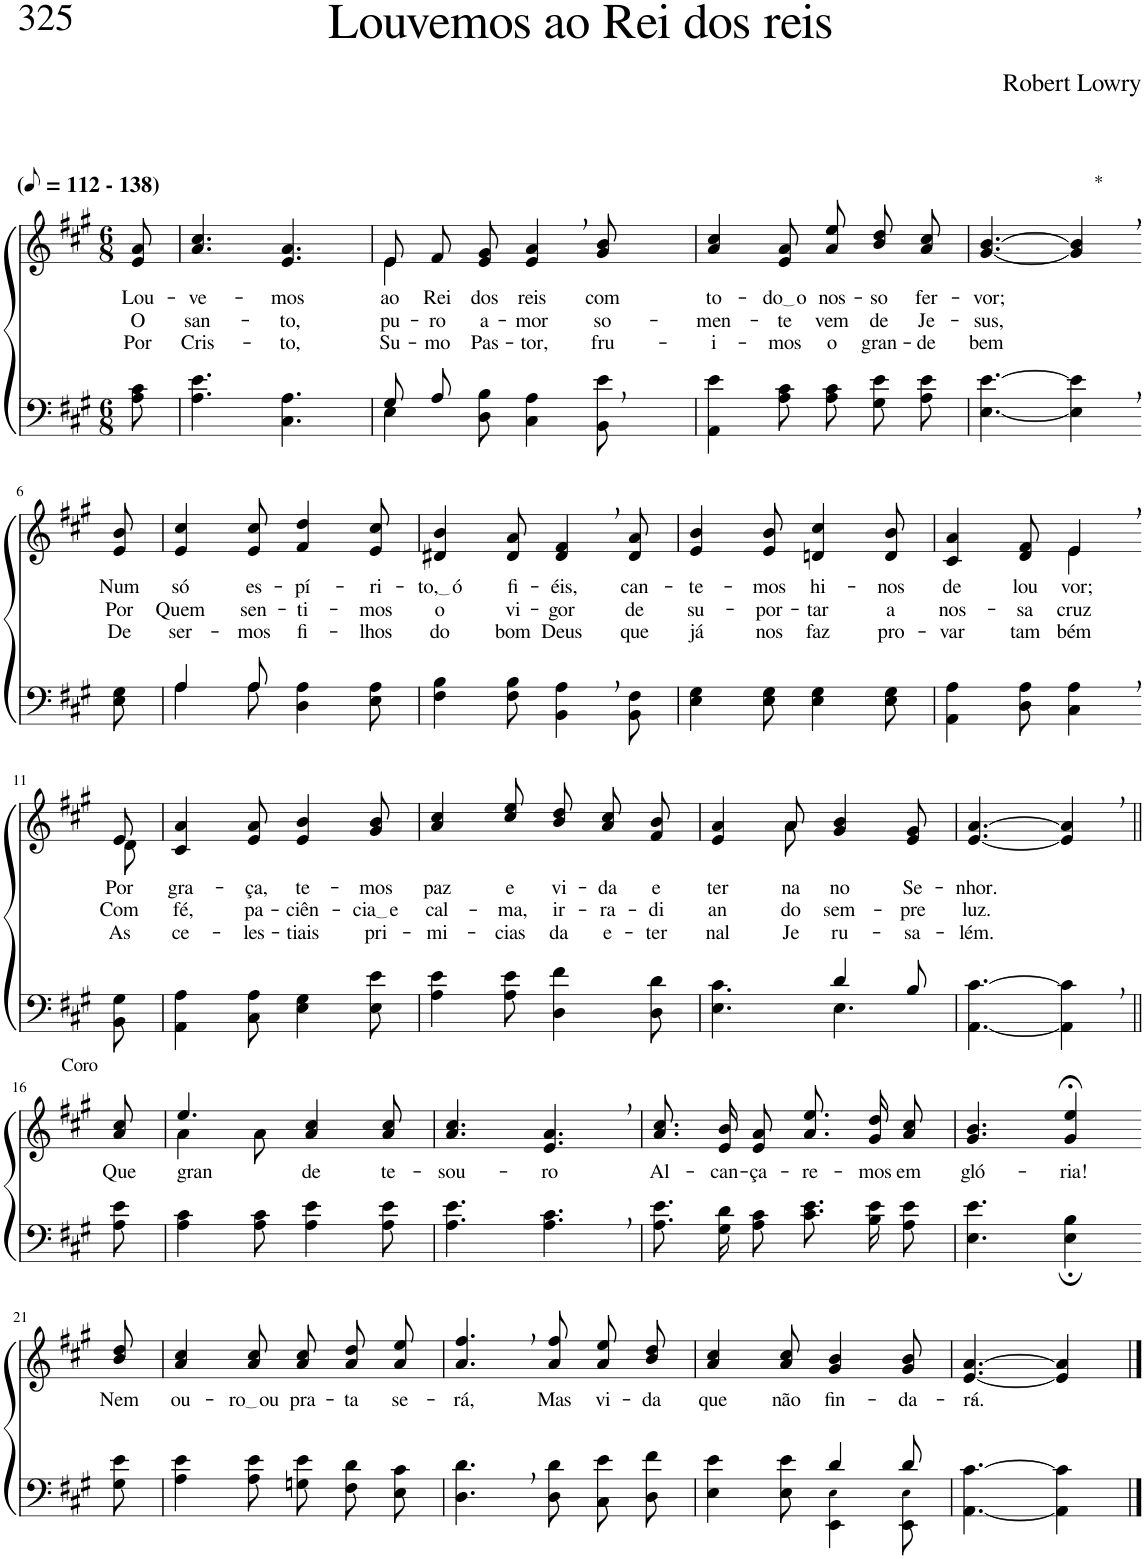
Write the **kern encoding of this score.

**kern	**kern	**text	**text	**text
*part2	*part1	*part1	*part1	*part1
*staff2	*staff1	*staff1	*staff1	*staff1
*I"Parte III e IV	*I"Parte I e II	*	*	*
*clefF4	*clefG2	*	*	*
*Trd1c2	*Trd1c2	*	*	*
*k[f#c#g#]	*k[f#c#g#]	*	*	*
*M6/8	*M6/8	*	*	*
*MM56	*MM56	*	*	*
=1	=1	=1	=1	=1
!	!LO:TX:a:B:t=(	!	!	!
!	!LO:TX:a:B:t=- 138)	!	!	!
!	!	!LO:LY:b	!LO:LY:b	!LO:LY:b
8A\ 8c#\	8e/ 8a/	Lou-	O	Por
=2	=2	=2	=2	=2
!	!	!LO:LY:b	!LO:LY:b	!LO:LY:b
4.A\ 4.e\	4.a/ 4.cc#/	-ve-	san-	Cris-
!	!	!LO:LY:b	!LO:LY:b	!LO:LY:b
4.C#\ 4.A\	4.e/ 4.a/	-mos	-to,	-to,
=3	=3	=3	=3	=3
*^	*^	*	*	*
!	!	!	!	!LO:LY:b	!LO:LY:b	!LO:LY:b
8G#/L	4E\	8e/L	4e\	ao	pu-	Su-
!	!	!	!	!LO:LY:b	!LO:LY:b	!LO:LY:b
8A/J	.	8f#/	.	Rei	-ro	-mo
!	!	!	!	!LO:LY:b	!LO:LY:b	!LO:LY:b
8ryy	8D\ 8B\	8e/ 8g#/J	2ryy	dos	a-	Pas-
!	!	!	!	!LO:LY:b	!LO:LY:b	!LO:LY:b
4.ryy	4C#\ 4A\	4e/, 4a/,	.	reis	-mor	-tor,
!	!	!	!	!LO:LY:b	!LO:LY:b	!LO:LY:b
.	8BB\ 8e\	8g#/ 8b/	.	com	so-	fru-
*	*	*v	*v	*	*	*
=4	=4	=4	=4	=4	=4
!	!	!	!LO:LY:b	!LO:LY:b	!LO:LY:b
*v	*v	*	*	*	*
4AA\ 4e\	4a/ 4cc#/	to-	-men-	-i-
!	!	!LO:LY:b	!LO:LY:b	!LO:LY:b
8A\ 8c#\	8e/ 8a/	do o	-te	-mos
!	!	!LO:LY:b	!LO:LY:b	!LO:LY:b
8A\ 8c#\L	8a\ 8ee\L	nos-	vem	o
!	!	!LO:LY:b	!LO:LY:b	!LO:LY:b
8G#\ 8e\	8b\ 8dd\	-so	de	gran-
!	!	!LO:LY:b	!LO:LY:b	!LO:LY:b
8A\ 8e\J	8a\ 8cc#\J	fer-	Je-	-de
=5	=5	=5	=5	=5
!	!	!LO:LY:b	!LO:LY:b	!LO:LY:b
[4.E\ [4.e\	[4.g#/ [4.b/	-vor;	-sus,	bem
!	!LO:TX:a:t=*	!	!	!
4E\], 4e\],	4g#/], 4b/],	.	.	.
!!LO:LB:g=z
=6-	=6-	=6-	=6-	=6-
!	!	!LO:LY:b	!LO:LY:b	!LO:LY:b
8E\ 8G#\	8e/ 8b/	Num	Por	De
=7	=7	=7	=7	=7
*^	*	*	*	*
!	!	!	!LO:LY:b	!LO:LY:b	!LO:LY:b
4A/	4A\	4e/ 4cc#/	só	Quem	ser-
!	!	!	!LO:LY:b	!LO:LY:b	!LO:LY:b
8A/	8A\	8e/ 8cc#/	es-	sen-	-mos
!	!	!	!LO:LY:b	!LO:LY:b	!LO:LY:b
4.ryy	4D\ 4A\	4f#/ 4dd/	-pí-	-ti-	fi-
!	!	!	!LO:LY:b	!LO:LY:b	!LO:LY:b
.	8E\ 8A\	8e/ 8cc#/	-ri-	-mos	-lhos
=8	=8	=8	=8	=8	=8
!	!	!	!LO:LY:b	!LO:LY:b	!LO:LY:b
*v	*v	*	*	*	*
4F#\ 4B\	4d#X/ 4b/	to, ó	o	do
!	!	!LO:LY:b	!LO:LY:b	!LO:LY:b
8F#\ 8B\	8d#/ 8a/	fi-	vi-	bom
!	!	!LO:LY:b	!LO:LY:b	!LO:LY:b
4BB\, 4A\,	4d#/, 4f#/,	-éis,	-gor	Deus
!	!	!LO:LY:b	!LO:LY:b	!LO:LY:b
8BB\ 8F#\	8d#/ 8a/	can-	de	que
=9	=9	=9	=9	=9
!	!	!LO:LY:b	!LO:LY:b	!LO:LY:b
4E\ 4G#\	4e/ 4b/	-te-	su-	já
!	!	!LO:LY:b	!LO:LY:b	!LO:LY:b
8E\ 8G#\	8e/ 8b/	-mos	-por-	nos
!	!	!LO:LY:b	!LO:LY:b	!LO:LY:b
4E\ 4G#\	4dn/ 4cc#/	hi-	-tar	faz
!	!	!LO:LY:b	!LO:LY:b	!LO:LY:b
8E\ 8G#\	8d/ 8b/	-nos	a	pro-
=10	=10	=10	=10	=10
!	!	!LO:LY:b	!LO:LY:b	!LO:LY:b
*	*^	*	*	*
4AA\ 4A\	4c#/ 4a/	4.ryy	de	nos-	-var
!	!	!	!LO:LY:b	!LO:LY:b	!LO:LY:b
8D\ 8A\	8d/ 8f#/	.	lou-	-sa	tam-
!	!	!	!LO:LY:b	!LO:LY:b	!LO:LY:b
4C#\, 4A\,	4e,/	4e\	-vor;	cruz	-bém
!!LO:LB:g=z	!!
=11-	=11-	=11-	=11-	=11-	=11-
!	!	!	!LO:LY:b	!LO:LY:b	!LO:LY:b
8BB\ 8G#\	8e/	8d\	Por	Com	As
=12	=12	=12	=12	=12	=12
!	!	!	!LO:LY:b	!LO:LY:b	!LO:LY:b
*	*v	*v	*	*	*
4AA\ 4A\	4c#/ 4a/	gra-	fé,	ce-
!	!	!LO:LY:b	!LO:LY:b	!LO:LY:b
8C#\ 8A\	8e/ 8a/	-ça,	pa-	-les-
!	!	!LO:LY:b	!LO:LY:b	!LO:LY:b
4E\ 4G#\	4e/ 4b/	te-	-ciên-	-tiais
!	!	!LO:LY:b	!LO:LY:b	!LO:LY:b
8E\ 8e\	8g#/ 8b/	-mos	cia e	pri-
=13	=13	=13	=13	=13
!	!	!LO:LY:b	!LO:LY:b	!LO:LY:b
4A\ 4e\	4a/ 4cc#/	paz	cal-	-mi-
!	!	!LO:LY:b	!LO:LY:b	!LO:LY:b
8A\ 8e\	8cc#/ 8ee/	e	-ma,	-cias
!	!	!LO:LY:b	!LO:LY:b	!LO:LY:b
4D\ 4f#\	8b\ 8dd\L	vi-	ir-	da
!	!	!LO:LY:b	!LO:LY:b	!LO:LY:b
.	8a\ 8cc#\	-da	-ra-	e-
!	!	!LO:LY:b	!LO:LY:b	!LO:LY:b
8D\ 8d\	8f#\ 8b\J	e-	-di-	-ter-
=14	=14	=14	=14	=14
*^	*^	*	*	*
!	!	!	!	!LO:LY:b	!LO:LY:b	!LO:LY:b
4.ryy	4.E\ 4.c#\	4ryy	4e/ 4a/	-ter-	-an-	-nal
!	!	!	!	!LO:LY:b	!LO:LY:b	!LO:LY:b
.	.	8a\	8a/	-na	-do	Je-
!	!	!	!	!LO:LY:b	!LO:LY:b	!LO:LY:b
4d/	4.E\	4.ryy	4g#/ 4b/	no	sem-	-ru-
!	!	!	!	!LO:LY:b	!LO:LY:b	!LO:LY:b
8B/	.	.	8e/ 8g#/	Se-	-pre	-sa-
*v	*v	*	*	*	*	*
=15	=15	=15	=15	=15	=15
!	!	!	!LO:LY:b	!LO:LY:b	!LO:LY:b
*	*v	*v	*	*	*
[4.AA\ [4.c#\	[4.e/ [4.a/	-nhor.	luz.	-lém.
4AA\], 4c#\],	4e/], 4a/],	.	.	.
!!LO:LB:g=z
=16||	=16||	=16||	=16||	=16||
!	!LO:TX:a:t=Coro	!	!	!
!	!	!LO:LY:b	!	!
8A\ 8e\	8a/ 8cc#/	Que	.	.
=17	=17	=17	=17	=17
*	*^	*	*	*
!	!	!	!LO:LY:b	!	!
4A\ 4c#\	4.ee/	4a\	gran-	.	.
8A\ 8c#\	.	8a\	.	.	.
!	!	!	!LO:LY:b	!	!
4A\ 4e\	4a/ 4cc#/	4.ryy	-de	.	.
!	!	!	!LO:LY:b	!	!
8A\ 8e\	8a/ 8cc#/	.	te-	.	.
*	*v	*v	*	*	*
=18	=18	=18	=18	=18
!	!	!LO:LY:b	!	!
4.A\ 4.e\	4.a/ 4.cc#/	-sou-	.	.
!	!	!LO:LY:b	!	!
4.A\, 4.c#\,	4.e/, 4.a/,	-ro	.	.
=19	=19	=19	=19	=19
!	!	!LO:LY:b	!	!
8.A\ 8.e\L	8.a/ 8.cc#/L	Al-	.	.
!	!	!LO:LY:b	!	!
16G#\ 16d\K	16e/ 16b/K	-can-	.	.
!	!	!LO:LY:b	!	!
8A\ 8c#\J	8e/ 8a/J	-ça-	.	.
!	!	!LO:LY:b	!	!
8.c#\ 8.e\L	8.a\ 8.ee\L	-re-	.	.
!	!	!LO:LY:b	!	!
16B\ 16e\K	16g#\ 16dd\K	-mos	.	.
!	!	!LO:LY:b	!	!
8A\ 8e\J	8a\ 8cc#\J	em	.	.
=20	=20	=20	=20	=20
!	!	!LO:LY:b	!	!
4.E\ 4.e\	4.g#/ 4.b/	gló-	.	.
!	!	!LO:LY:b	!	!
4E\; 4B\;	4g#/;< 4ee/;<	-ria!	.	.
!!LO:LB:g=z
=21-	=21-	=21-	=21-	=21-
!	!	!LO:LY:b	!	!
8G#\ 8e\	8b/ 8dd/	Nem	.	.
=22	=22	=22	=22	=22
!	!	!LO:LY:b	!	!
4A\ 4e\	4a/ 4cc#/	ou-	.	.
!	!	!LO:LY:b	!	!
8A\ 8e\	8a/ 8cc#/	ro ou	.	.
!	!	!LO:LY:b	!	!
8Gn\ 8e\L	8a\ 8cc#\L	pra-	.	.
!	!	!LO:LY:b	!	!
8F#\ 8d\	8a\ 8dd\	-ta	.	.
!	!	!LO:LY:b	!	!
8E\ 8c#\J	8a\ 8ee\J	se-	.	.
=23	=23	=23	=23	=23
!	!	!LO:LY:b	!	!
4.D\, 4.d\,	4.a/, 4.ff#/,	-rá,	.	.
!	!	!LO:LY:b	!	!
8D\ 8d\L	8a\ 8ff#\L	Mas	.	.
!	!	!LO:LY:b	!	!
8C#\ 8e\	8a\ 8ee\	vi-	.	.
!	!	!LO:LY:b	!	!
8D\ 8f#\J	8b\ 8dd\J	-da	.	.
=24	=24	=24	=24	=24
*^	*	*	*	*
!	!	!	!LO:LY:b	!	!
4.ryy	4E\ 4e\	4a/ 4cc#/	que	.	.
!	!	!	!LO:LY:b	!	!
.	8E\ 8e\	8a/ 8cc#/	não	.	.
!	!	!	!LO:LY:b	!	!
4d/	4EE\ 4E!\	4g#/ 4b/	fin-	.	.
!	!	!	!LO:LY:b	!	!
8d/	8EE\ 8E!\	8g#/ 8b/	-da-	.	.
=25	=25	=25	=25	=25	=25
!	!	!	!LO:LY:b	!	!
*v	*v	*	*	*	*
[4.AA\ [4.c#\	[4.e/ [4.a/	-rá.-	.	.
4AA\] 4c#\]	4e/] 4a/]	.	.	.
==	==	==	==	==
*-	*-	*-	*-	*-
